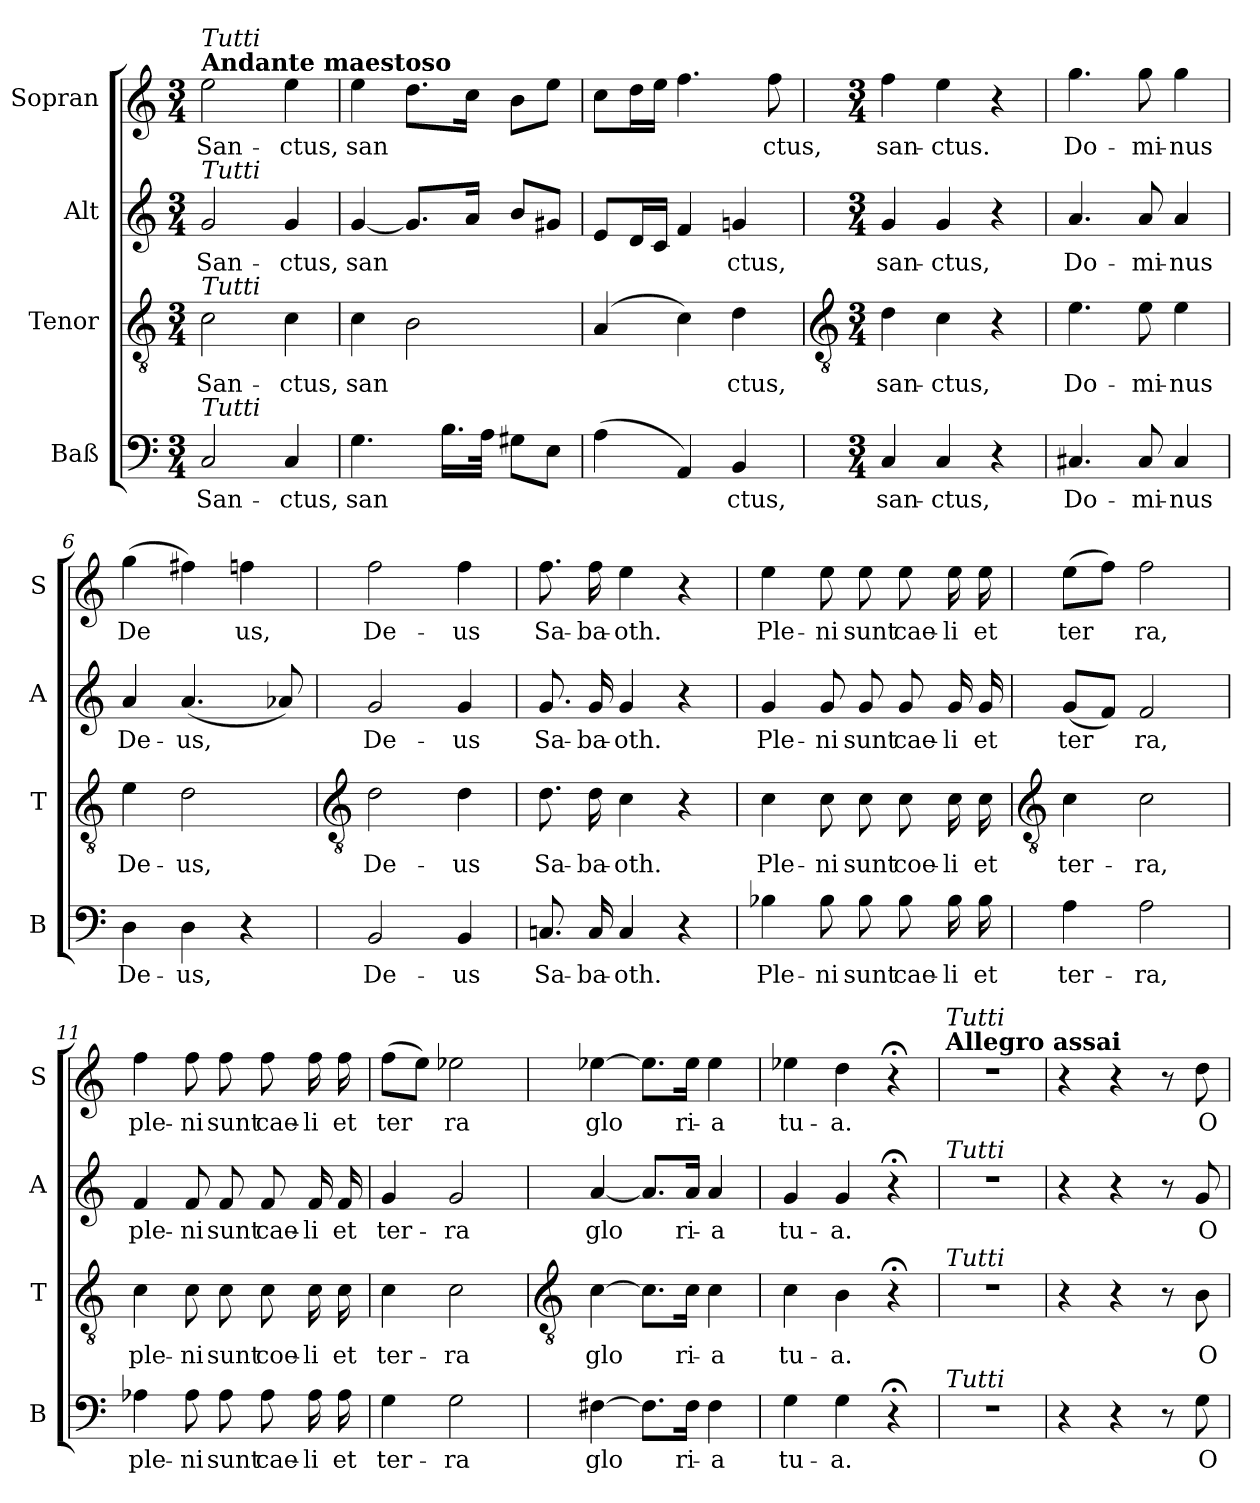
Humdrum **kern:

**kern	**text	**kern	**text	**kern	**text	**kern	**text
*part4	*part4	*part3	*part3	*part2	*part2	*part1	*part1
*staff4	*staff4	*staff3	*staff3	*staff2	*staff2	*staff1	*staff1
*I"Baß	*	*I"Tenor	*	*I"Alt	*	*I"Sopran	*
*I'B	*	*I'T	*	*I'A	*	*I'S	*
*clefF4	*	*clefGv2	*	*clefG2	*	*clefG2	*
*k[]	*	*k[]	*	*k[]	*	*k[]	*
*C:	*	*C:	*	*C:	*	*C:	*
*M3/4	*	*M3/4	*	*M3/4	*	*M3/4	*
=1	=1	=1	=1	=1	=1	=1	=1
!	!	!	!	!	!	!LO:TX:a:B:t=Andante maestoso	!
!	!	!	!	!	!	!LO:TX:a:i:t=Tutti	!
!	!	!	!	!LO:TX:a:i:t=Tutti	!	!	!
!	!	!LO:TX:a:i:t=Tutti	!	!	!	!	!
!LO:TX:a:i:t=Tutti	!	!	!	!	!	!	!
!	!LO:LY:b	!	!LO:LY:b	!	!LO:LY:b	!	!LO:LY:b
2C	San-	2c	San-	2g	San-	2ee	San-
!	!LO:LY:b	!	!LO:LY:b	!	!LO:LY:b	!	!LO:LY:b
4C	-ctus,	4c	-ctus,	4g	-ctus,	4ee	-ctus,
=2	=2	=2	=2	=2	=2	=2	=2
!	!LO:LY:b	!	!LO:LY:b	!	!LO:LY:b	!	!LO:LY:b
4.G	san	4c	san	[4g	san	4ee	san
.	.	2B	.	8.gL]	.	8.ddL	.
16.BLL	.	.	.	.	.	.	.
.	.	.	.	16aJ	.	16ccJ	.
32AJJ	.	.	.	.	.	.	.
8G#XL	.	.	.	8bL	.	8bL	.
8EJ	.	.	.	8g#XJ	.	8eeJ	.
=3	=3	=3	=3	=3	=3	=3	=3
(>4A	.	(>4A	.	8eL	.	8ccL	.
.	.	.	.	16dL	.	16ddL	.
.	.	.	.	16cJJ	.	16eeJJ	.
4AA)	.	4c)	.	4f	.	4.ff	.
!	!LO:LY:b	!	!LO:LY:b	!	!LO:LY:b	!	!
4BB	ctus,	4d	ctus,	4gn	ctus,	.	.
!	!	!	!	!	!	!	!LO:LY:b
.	.	.	.	.	.	8ff	ctus,
!!LO:LB:g=z
=4	=4	=4	=4	=4	=4	=4	=4
*	*	*clefGv2	*	*	*	*	*
*M3/4	*	*M3/4	*	*M3/4	*	*M3/4	*
!	!LO:LY:b	!	!LO:LY:b	!	!LO:LY:b	!	!LO:LY:b
4C	san-	4d	san-	4g	san-	4ff	san-
!	!LO:LY:b	!	!LO:LY:b	!	!LO:LY:b	!	!LO:LY:b
4C	-ctus,	4c	-ctus,	4g	-ctus,	4ee	-ctus.
4r	.	4r	.	4r	.	4r	.
=5	=5	=5	=5	=5	=5	=5	=5
!	!LO:LY:b	!	!LO:LY:b	!	!LO:LY:b	!	!LO:LY:b
4.C#X	Do-	4.e	Do-	4.a	Do-	4.gg	Do-
!	!LO:LY:b	!	!LO:LY:b	!	!LO:LY:b	!	!LO:LY:b
8C#	-mi-	8e	-mi-	8a	-mi-	8gg	-mi-
!	!LO:LY:b	!	!LO:LY:b	!	!LO:LY:b	!	!LO:LY:b
4C#	-nus	4e	-nus	4a	-nus	4gg	-nus
=6	=6	=6	=6	=6	=6	=6	=6
!	!LO:LY:b	!	!LO:LY:b	!	!LO:LY:b	!	!LO:LY:b
4D	De-	4e	De-	4a	De-	(>4gg	De
!	!LO:LY:b	!	!LO:LY:b	!	!LO:LY:b	!	!
4D	-us,	2d	-us,	(<4.a	-us,	4ff#X)	.
!	!	!	!	!	!	!	!LO:LY:b
4r	.	.	.	.	.	4ffn	us,
.	.	.	.	8a-X)	.	.	.
!!LO:LB:g=z
=7	=7	=7	=7	=7	=7	=7	=7
*	*	*clefGv2	*	*	*	*	*
!	!LO:LY:b	!	!LO:LY:b	!	!LO:LY:b	!	!LO:LY:b
2BB	De-	2d	De-	2g	De-	2ff	De-
!	!LO:LY:b	!	!LO:LY:b	!	!LO:LY:b	!	!LO:LY:b
4BB	-us	4d	-us	4g	-us	4ff	-us
=8	=8	=8	=8	=8	=8	=8	=8
!	!LO:LY:b	!	!LO:LY:b	!	!LO:LY:b	!	!LO:LY:b
8.Cn	Sa-	8.d	Sa-	8.g	Sa-	8.ff	Sa-
!	!LO:LY:b	!	!LO:LY:b	!	!LO:LY:b	!	!LO:LY:b
16C	-ba-	16d	-ba-	16g	-ba-	16ff	-ba-
!	!LO:LY:b	!	!LO:LY:b	!	!LO:LY:b	!	!LO:LY:b
4C	-oth.	4c	-oth.	4g	-oth.	4ee	-oth.
4r	.	4r	.	4r	.	4r	.
=9	=9	=9	=9	=9	=9	=9	=9
!	!LO:LY:b	!	!LO:LY:b	!	!LO:LY:b	!	!LO:LY:b
4B-X	Ple-	4c	Ple-	4g	Ple-	4ee	Ple-
!	!LO:LY:b	!	!LO:LY:b	!	!LO:LY:b	!	!LO:LY:b
8B-	-ni	8c	-ni	8g	-ni	8ee	-ni
!	!LO:LY:b	!	!LO:LY:b	!	!LO:LY:b	!	!LO:LY:b
8B-	sunt	8c	sunt	8g	sunt	8ee	sunt
!	!LO:LY:b	!	!LO:LY:b	!	!LO:LY:b	!	!LO:LY:b
8B-	cae-	8c	coe-	8g	cae-	8ee	cae-
!	!LO:LY:b	!	!LO:LY:b	!	!LO:LY:b	!	!LO:LY:b
16B-	-li	16c	-li	16g	-li	16ee	-li
!	!LO:LY:b	!	!LO:LY:b	!	!LO:LY:b	!	!LO:LY:b
16B-	et	16c	et	16g	et	16ee	et
!!LO:LB:g=z
=10	=10	=10	=10	=10	=10	=10	=10
*	*	*clefGv2	*	*	*	*	*
!	!LO:LY:b	!	!LO:LY:b	!	!LO:LY:b	!	!LO:LY:b
4A	ter-	4c	ter-	(<8gL	ter	(>8eeL	ter
.	.	.	.	8fJ)	.	8ffJ)	.
!	!LO:LY:b	!	!LO:LY:b	!	!LO:LY:b	!	!LO:LY:b
2A	-ra,	2c	-ra,	2f	ra,	2ff	ra,
=11	=11	=11	=11	=11	=11	=11	=11
!	!LO:LY:b	!	!LO:LY:b	!	!LO:LY:b	!	!LO:LY:b
4A-X	ple-	4c	ple-	4f	ple-	4ff	ple-
!	!LO:LY:b	!	!LO:LY:b	!	!LO:LY:b	!	!LO:LY:b
8A-	-ni	8c	-ni	8f	-ni	8ff	-ni
!	!LO:LY:b	!	!LO:LY:b	!	!LO:LY:b	!	!LO:LY:b
8A-	sunt	8c	sunt	8f	sunt	8ff	sunt
!	!LO:LY:b	!	!LO:LY:b	!	!LO:LY:b	!	!LO:LY:b
8A-	cae-	8c	coe-	8f	cae-	8ff	cae-
!	!LO:LY:b	!	!LO:LY:b	!	!LO:LY:b	!	!LO:LY:b
16A-	-li	16c	-li	16f	-li	16ff	-li
!	!LO:LY:b	!	!LO:LY:b	!	!LO:LY:b	!	!LO:LY:b
16A-	et	16c	et	16f	et	16ff	et
=12	=12	=12	=12	=12	=12	=12	=12
!	!LO:LY:b	!	!LO:LY:b	!	!LO:LY:b	!	!LO:LY:b
4G	ter-	4c	ter-	4g	ter-	(>8ffL	ter
.	.	.	.	.	.	8eeJ)	.
!	!LO:LY:b	!	!LO:LY:b	!	!LO:LY:b	!	!LO:LY:b
2G	-ra	2c	-ra	2g	-ra	2ee-X	ra
!!LO:LB:g=z
=13	=13	=13	=13	=13	=13	=13	=13
*	*	*clefGv2	*	*	*	*	*
!	!LO:LY:b	!	!LO:LY:b	!	!LO:LY:b	!	!LO:LY:b
[4F#X	glo	[4c	glo	[4a	glo	[4ee-X	glo
8.F#L]	.	8.cL]	.	8.aL]	.	8.ee-L]	.
!	!LO:LY:b	!	!LO:LY:b	!	!LO:LY:b	!	!LO:LY:b
16F#J	ri-	16cJ	ri-	16aJ	ri-	16ee-J	ri-
!	!LO:LY:b	!	!LO:LY:b	!	!LO:LY:b	!	!LO:LY:b
4F#	-a	4c	-a	4a	-a	4ee-	-a
=14	=14	=14	=14	=14	=14	=14	=14
!	!LO:LY:b	!	!LO:LY:b	!	!LO:LY:b	!	!LO:LY:b
4G	tu-	4c	tu-	4g	tu-	4ee-X	tu-
!	!LO:LY:b	!	!LO:LY:b	!	!LO:LY:b	!	!LO:LY:b
4G	-a.	4B	-a.	4g	-a.	4dd	-a.
4r;<	.	4r;<	.	4r;<	.	4r;<	.
=15	=15	=15	=15	=15	=15	=15	=15
!	!	!	!	!	!	!LO:TX:a:B:t=Allegro assai	!
!	!	!	!	!	!	!LO:TX:a:i:t=Tutti	!
!	!	!	!	!LO:TX:a:i:t=Tutti	!	!	!
!	!	!LO:TX:a:i:t=Tutti	!	!	!	!	!
!LO:TX:a:i:t=Tutti	!	!	!	!	!	!	!
!LO:N:vis=1	!	!LO:N:vis=1	!	!LO:N:vis=1	!	!LO:N:vis=1	!
2.r	.	2.r	.	2.r	.	2.r	.
=16	=16	=16	=16	=16	=16	=16	=16
4r	.	4r	.	4r	.	4r	.
4r	.	4r	.	4r	.	4r	.
8r	.	8r	.	8r	.	8r	.
!	!LO:LY:b	!	!LO:LY:b	!	!LO:LY:b	!	!LO:LY:b
8G	O-	8B	O-	8g	O-	8dd	O-
=	=	=	=	=	=	=	=
*-	*-	*-	*-	*-	*-	*-	*-
